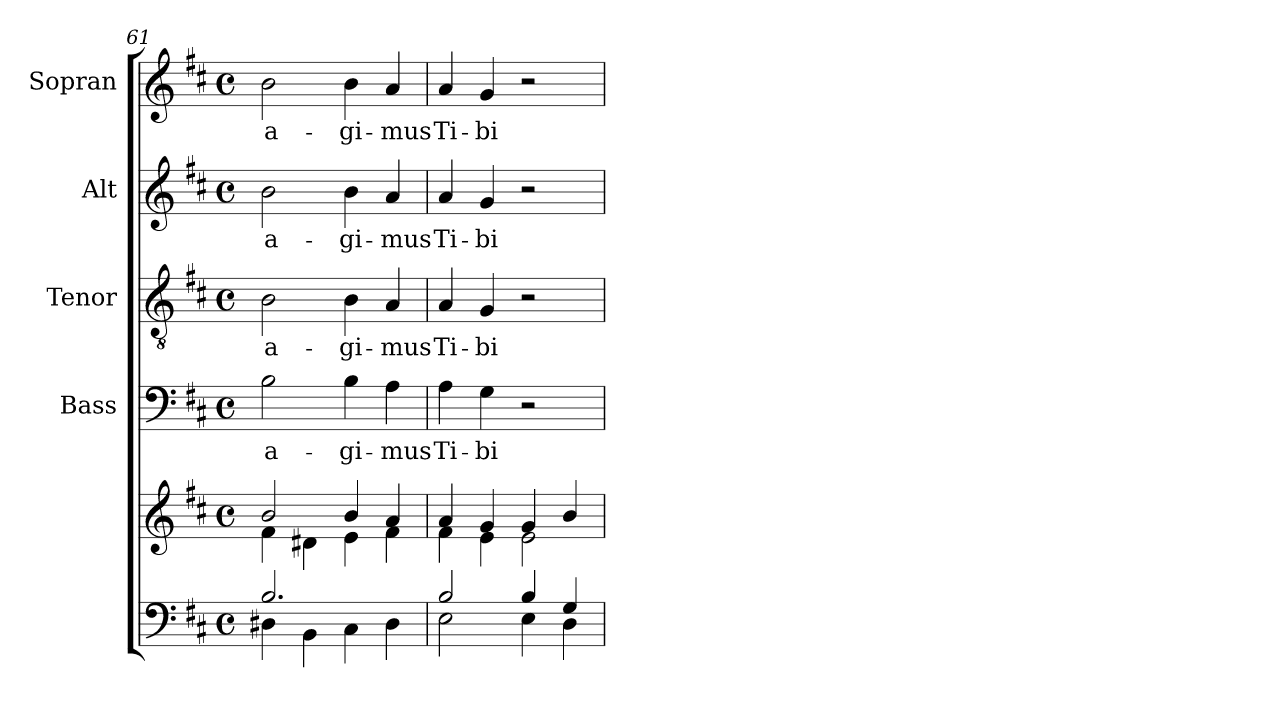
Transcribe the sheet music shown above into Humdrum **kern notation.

**kern	**kern	**kern	**text	**kern	**text	**kern	**text	**kern	**text
*part5	*part5	*part4	*part4	*part3	*part3	*part2	*part2	*part1	*part1
*staff6	*staff5	*staff4	*staff4	*staff3	*staff3	*staff2	*staff2	*staff1	*staff1
*	*	*I"Bass	*	*I"Tenor	*	*I"Alt	*	*I"Sopran	*
*	*	*I'B.	*	*I'T.	*	*I'A.	*	*I'S.	*
*clefF4	*clefG2	*clefF4	*	*clefGv2	*	*clefG2	*	*clefG2	*
*k[f#c#]	*k[f#c#]	*k[f#c#]	*	*k[f#c#]	*	*k[f#c#]	*	*k[f#c#]	*
*D:	*D:	*D:	*	*D:	*	*D:	*	*D:	*
*M4/4	*M4/4	*M4/4	*	*M4/4	*	*M4/4	*	*M4/4	*
*met(c)	*met(c)	*met(c)	*	*met(c)	*	*met(c)	*	*met(c)	*
=61	=61	=61	=61	=61	=61	=61	=61	=61	=61
*^	*^	*	*	*	*	*	*	*	*
!	!	!	!	!	!LO:LY:b	!	!LO:LY:b	!	!LO:LY:b	!	!LO:LY:b
2.B/	4D#X\	2b/	4f#\	2B\	a-	2B\	a-	2b\	a-	2b\	a-
.	4BB\	.	4d#X\	.	.	.	.	.	.	.	.
!	!	!	!	!	!LO:LY:b	!	!LO:LY:b	!	!LO:LY:b	!	!LO:LY:b
.	4C#\	4b/	4e\	4B\	-gi-	4B\	-gi-	4b\	-gi-	4b\	-gi-
!	!	!	!	!	!LO:LY:b	!	!LO:LY:b	!	!LO:LY:b	!	!LO:LY:b
4ryy	4D#\	4a/	4f#\	4A\	-mus	4A/	-mus	4a/	-mus	4a/	-mus
=62	=62	=62	=62	=62	=62	=62	=62	=62	=62	=62	=62
!	!	!	!	!	!LO:LY:b	!	!LO:LY:b	!	!LO:LY:b	!	!LO:LY:b
2B/	2E\	4a/	4f#\	4A\	Ti-	4A/	Ti-	4a/	Ti-	4a/	Ti-
!	!	!	!	!	!LO:LY:b	!	!LO:LY:b	!	!LO:LY:b	!	!LO:LY:b
.	.	4g/	4e\	4G\	-bi	4G/	-bi	4g/	-bi	4g/	-bi
4B/	4E\	4g/	2e\	2r	.	2r	.	2r	.	2r	.
4G/	4D\	4b/	.	.	.	.	.	.	.	.	.
*v	*v	*	*	*	*	*	*	*	*	*	*
*	*v	*v	*	*	*	*	*	*	*	*
=	=	=	=	=	=	=	=	=	=
*-	*-	*-	*-	*-	*-	*-	*-	*-	*-
